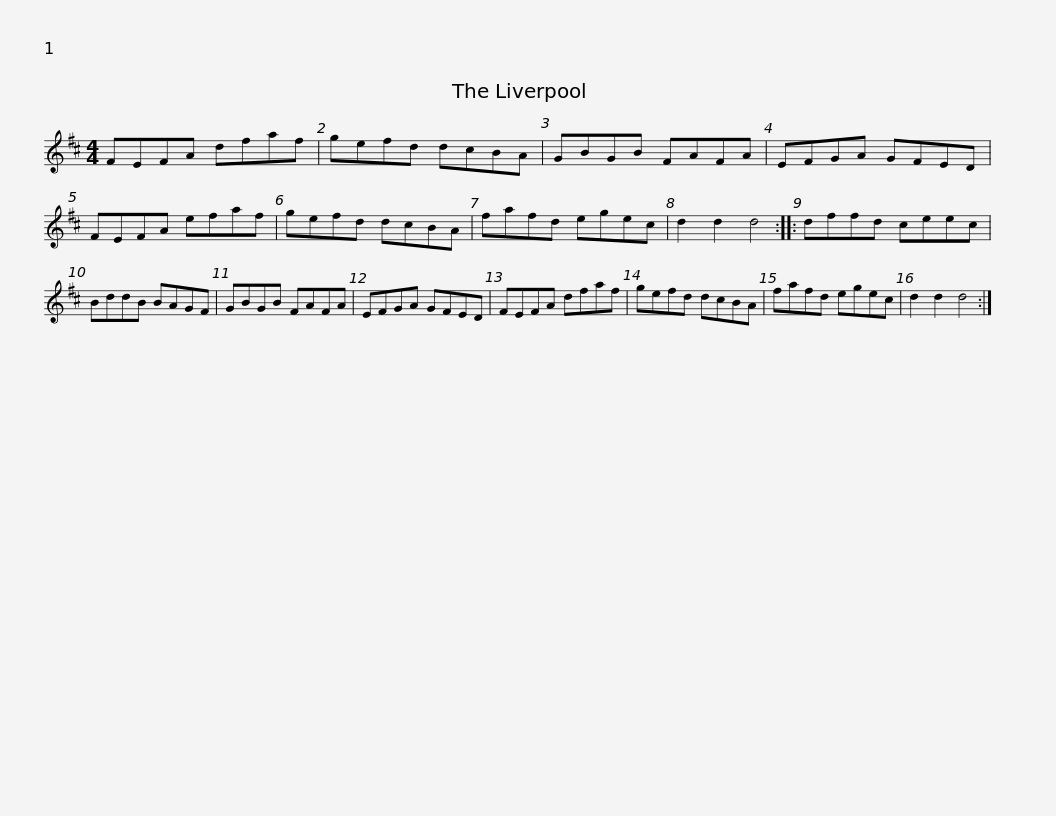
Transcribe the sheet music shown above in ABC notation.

X:1
L:1/8
M:4/4
I:linebreak $
K:D
V:1 treble
V:1
 FEFA dfaf | gefd dcBA | GBGB FAFA | EFGA GFED |$ FEFA efaf | %5
 gefd dcBA | fafd egec | d2 d2 d4 ::$ dffd ceec | BddB BAGF | %10
 GBGB FAFA | EFGA GFED |$ FEFA dfaf | gefd dcBA | fafd egec | %15
 d2 d2 d4 :| %16
